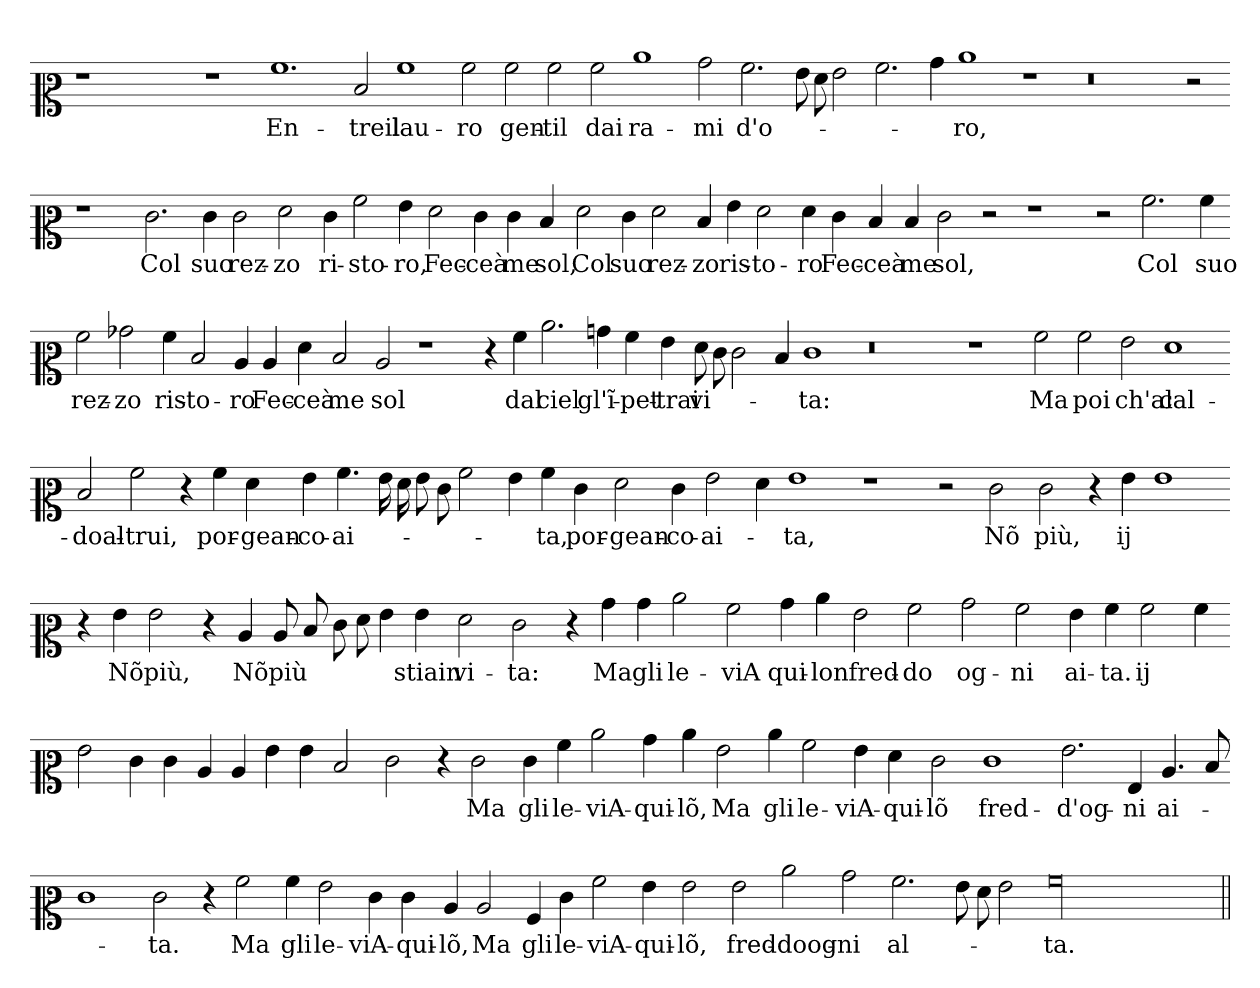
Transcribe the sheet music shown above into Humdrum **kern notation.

**kern	**text
*part1	*part1
*staff1	*staff1
*clefC2	*
*k[]	*
=	=
1r	.
1ryy	.
1r	.
1.a	En-
2d	treil
1a	lau-
2a	ro
2a	gen-
2a	til
2a	dai
1cc	ra-
2b	mi
2.a	d'o-
8g	.
8f	.
2g	.
2.a	.
4b	.
1cc	ro,
1r	.
0r	.
2r	.
=-	=-
1r	.
2.e	Col
4e	suo
2e	rez-
2f	zo
4e	ri-
2a	sto-
4g	ro,
2f	Fec-
4e	ceà
4e	me
4d	sol,
2f	Col
4e	suo
2f	rez-
4d	zo
4g	ris-
2f	to-
4f	ro
4e	Fec-
4d	ceà
4d	me
2e	sol,
2r	.
1r	.
2r	.
2.a	Col
4a	suo
=-	=-
2a	rez-
2b-X	zo
4a	ris-
2d	to-
4c	ro
4c	Fec-
4f	ceà
2d	me
2c	sol
1r	.
4r	.
4a	dal
2.cc	ciel
4b	gl'ĩ-
4a	pet-
4g	trai
8f	vi-
8e	.
2e	.
4d	.
1e	ta:
0r	.
1r	.
2a	Ma
2a	poi
2g	ch'al
1f	cal-
=-	=-
2d	doal-
2a	trui,
4r	.
4a	por-
4f	gean-
4g	co-
4.a	ai-
16g	.
16f	.
8g	.
8e	.
2a	.
4g	.
4a	ta,
4e	por-
2f	gean-
4e	co-
2g	ai-
4f	.
1g	ta,
1r	.
2r	.
2e	Nõ
2e	più,
4r	.
4g	ij
1g	.
=-	=-
4r	.
4g	Nõ
2g	più,
4r	.
4c	Nõ
8c	più
8d	.
8e	.
8f	.
4g	.
4g	stiain
2f	vi-
2e	ta:
4r	.
4b	Ma
4b	gli
2cc	le-
2a	viA
4b	qui-
4cc	lon
2g	fred-
2a	do
2b	og-
2a	ni
4g	ai-
4a	ta.
2a	ij
4a	.
=-	=-
2g	.
4e	.
4e	.
4c	.
4c	.
4g	.
4g	.
2d	.
2e\	.
4r	.
2e	Ma
4e	gli
4a	le-
2cc	viA-
4b	qui-
4cc	lõ,
2g	Ma
4cc	gli
2a	le-
4g	viA-
4f	qui-
2e	lõ
1e	fred-
2.g	d'og-
4G	ni
4.c	ai-
8d	.
=-	=-
1e	.
2e	ta.
4r	.
2a	Ma
4a	gli
2g	le-
4e	viA-
4e	qui-
4c	lõ,
2c	Ma
4A	gli
4e	le-
2a	viA-
4g	qui-
2g	lõ,
2g	fred-
2cc	doog-
2b	ni
2.a	al-
8g	.
8f	.
2g	.
00a	ta.
=||	=||
*-	*-
